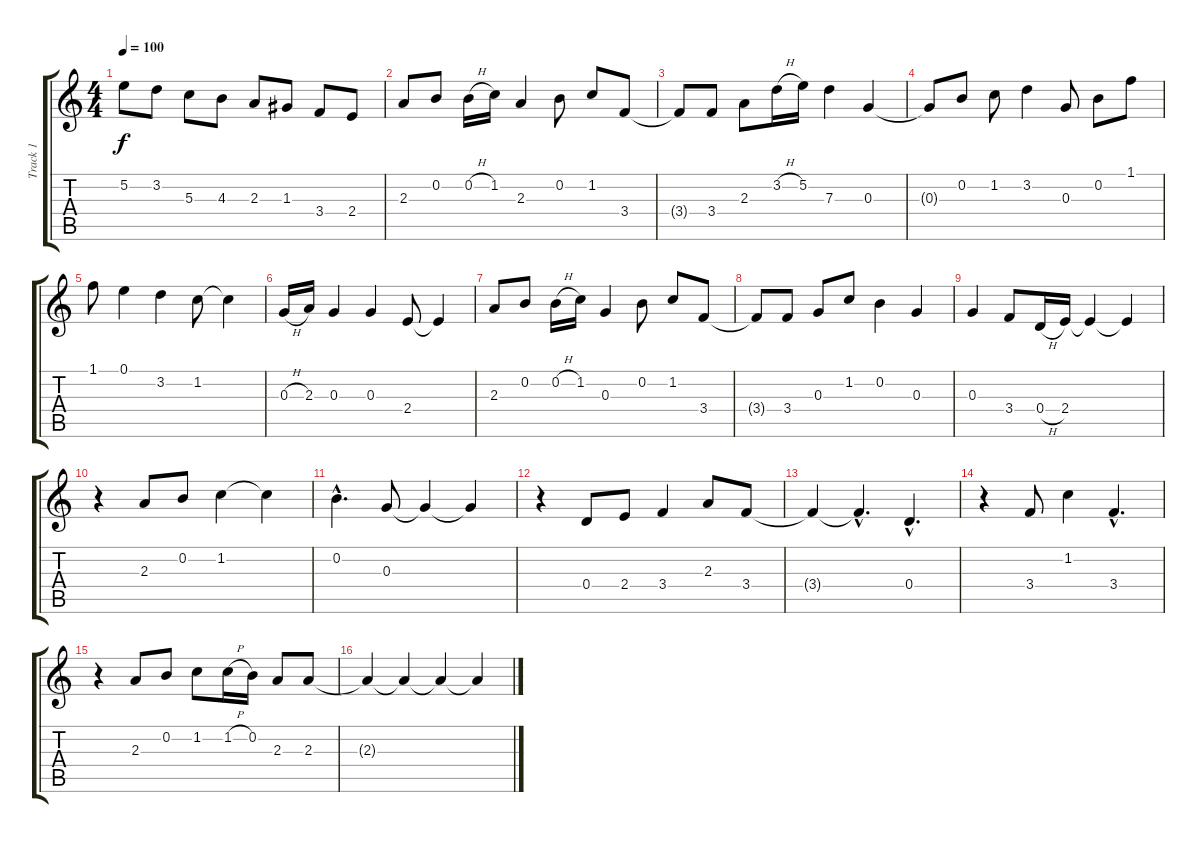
\track ("Track 1" "Track 1") {instrument acousticguitarnylon}
\staff {score tabs}
\tuning (E4 B3 G3 D3 A2 E2) {hide}
\ts (4 4)
\tempo 100
\clef g2
\ks c
5.2.8{dy f instrument acousticguitarnylon} 3.2.8 5.3.8 4.3.8 2.3.8 1.3.8 3.4.8 2.4.8 |
2.3.8 0.2.8 0.2{h}.16 1.2.16 2.3.4 0.2.8 1.2.8 3.4.8 |
3.4{t}.8 3.4.8 2.3.8 3.2{h}.16 5.2.16 7.3.4 0.3.4 |
0.3{t}.8 0.2.8 1.2.8 3.2.4 0.3.8 0.2.8 1.1.8 |
1.1.8 0.1.4 3.2.4 1.2.8 1.2{t}.4 |
0.3{h}.16 2.3.16 0.3.4 0.3.4 2.4.8 2.4{t}.4 |
2.3.8 0.2.8 0.2{h}.16 1.2.16 0.3.4 0.2.8 1.2.8 3.4.8 |
3.4{t}.8 3.4.8 0.3.8 1.2.8 0.2.4 0.3.4 |
0.3.4 3.4.8 0.4{h}.16 2.4.16 2.4{t}.4 2.4{t}.4 |
r.4 2.3.8 0.2.8 1.2.4 1.2{t}.4 |
0.2{hac}.4{d} 0.3.8 0.3{t}.4 0.3{t}.4 |
r.4 0.4.8 2.4.8 3.4.4 2.3.8 3.4.8 |
3.4{t}.4 3.4{hac t}.4{d} 0.4{hac}.4{d} |
r.4 3.4.8 1.2.4 3.4{hac}.4{d} |
r.4 2.3.8 0.2.8 1.2.8 1.2{h}.16 0.2.16 2.3.8 2.3.8 |
2.3{t}.4 2.3{t}.4 2.3{t}.4 2.3{t}.4
